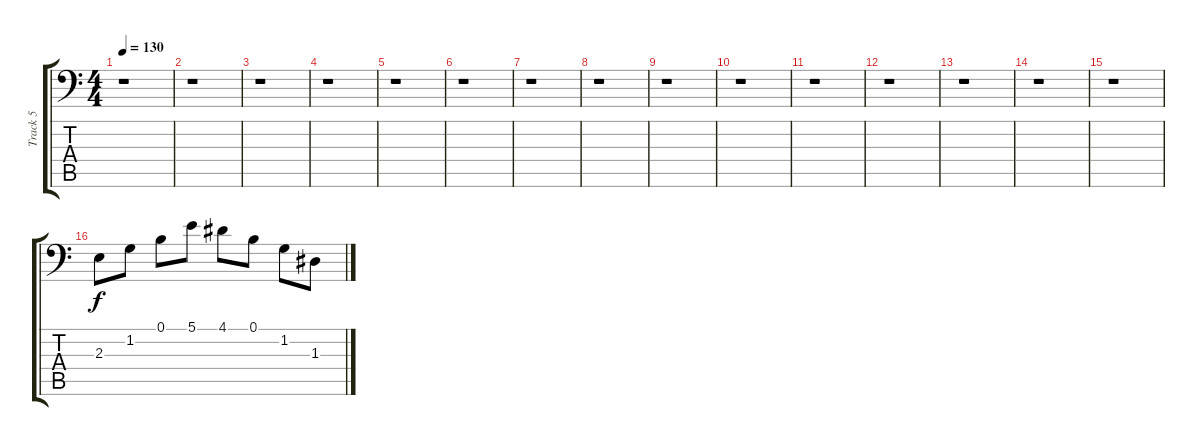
\track ("Track 5" "Track 5") {instrument fx7echoes}
\staff {score tabs}
\tuning (B3 Gb3 D3 A2 E2 A1) {hide}
\ts (4 4)
\tempo 130
\clef f4
\ks c
r.1{dy f} |
r.1 |
r.1 |
r.1 |
r.1 |
r.1 |
r.1 |
r.1 |
r.1 |
r.1 |
r.1 |
r.1 |
r.1 |
r.1 |
r.1 |
2.3.8 1.2.8 0.1.8 5.1.8 4.1.8 0.1.8 1.2.8 1.3.8
